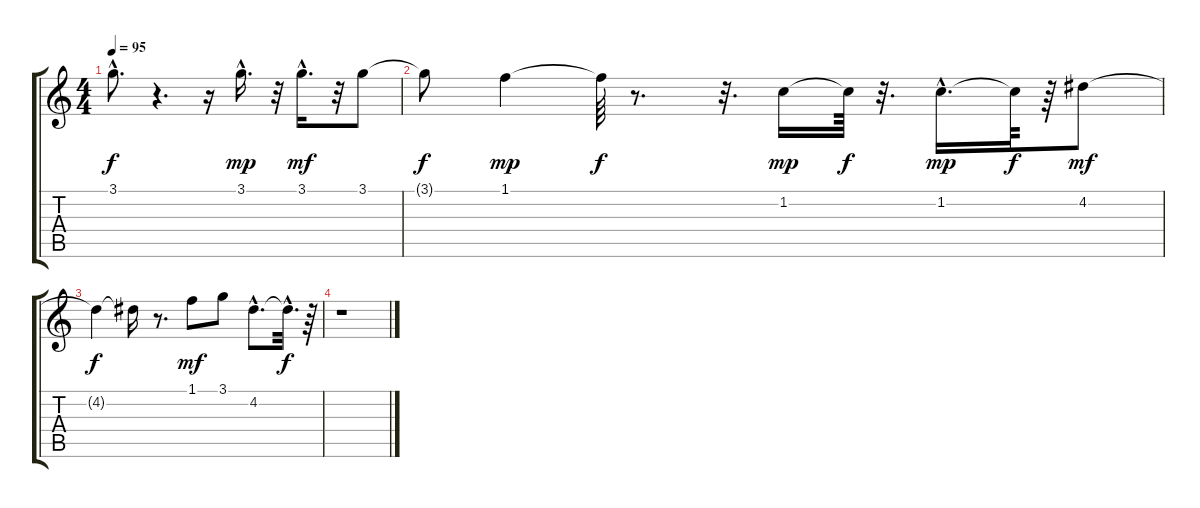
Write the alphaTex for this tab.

\track "" {instrument electricguitarjazz}
\staff {score tabs}
\tuning (E4 B3 G3 D3 A2 E2) {hide}
\ts (4 4)
\tempo 95
\clef g2
\ks c
3.1{hac t}.8{d dy f} r.4{d} r.16 3.1{hac}.16{d dy mp} r.32 3.1{hac}.16{d dy mf} r.32 3.1.8 |
3.1{t}.8{dy f} 1.1.4{dy mp} 1.1{t}.64{dy f} r.8{d} r.32{d} 1.2.16{dy mp} 1.2{t}.64{dy f} r.32{d} 1.2{hac}.16{d dy mp} 1.2{t}.64{dy f} r.64 4.2.8{dy mf} |
4.2{t}.4{dy f} 4.2{t}.16 r.8{d} 1.1.8{dy mf} 3.1.8 4.2{hac}.8{d} 4.2{hac t}.32{d dy f} r.64 |
r.1
